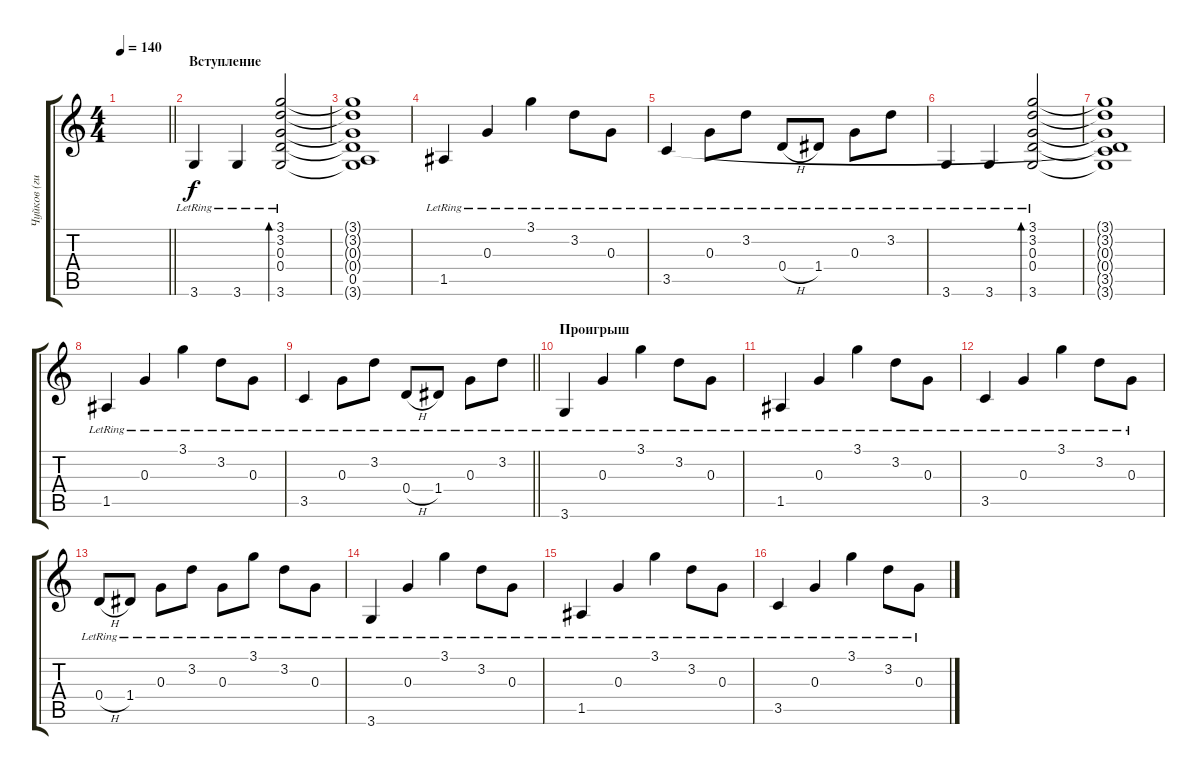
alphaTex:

\track ("Чуйков (гитара)" "Чуйков (ги") {instrument electricguitarjazz}
\staff {score tabs}
\tuning (E4 B3 G3 D3 A2 E2) {hide}
\ts (4 4)
\tempo 140
\clef g2
\barLineRight lightlight
\ks c
|
\section ("" "Вступление")
3.6{lr}.4 3.6{lr}.4 (3.1{lr} 3.2{lr} 0.3{lr} 0.4{lr} 3.6{lr}).2{bd 60} |
(3.1{t} 3.2{t} 0.3{t} 0.4{t} 0.5 3.6{t}).1 |
1.5{lr}.4 0.3{lr}.4 3.1{lr}.4 3.2{lr}.8 0.3{lr}.8 |
3.5{lr}.4 0.3{lr}.8 3.2{lr}.8 0.4{h lr}.8 1.4{lr}.8 0.3{lr}.8 3.2{lr}.8 |
3.6{lr}.4 3.6{lr}.4 (3.1{lr} 3.2{lr} 0.3{lr} 0.4{lr} 3.6{lr}).2{bd 60} |
(3.1{t} 3.2{t} 0.3{t} 0.4{t} 3.5{t} 3.6{t}).1 |
1.5{lr}.4 0.3{lr}.4 3.1{lr}.4 3.2{lr}.8 0.3{lr}.8 |
\barLineRight lightlight
3.5{lr}.4 0.3{lr}.8 3.2{lr}.8 0.4{h lr}.8 1.4{lr}.8 0.3{lr}.8 3.2{lr}.8 |
\section ("" "Проигрыш")
3.6{lr}.4 0.3{lr}.4 3.1{lr}.4 3.2{lr}.8 0.3{lr}.8 |
1.5{lr}.4 0.3{lr}.4 3.1{lr}.4 3.2{lr}.8 0.3{lr}.8 |
3.5{lr}.4 0.3{lr}.4 3.1{lr}.4 3.2{lr}.8 0.3{lr}.8 |
0.4{h lr}.8 1.4{lr}.8 0.3{lr}.8 3.2{lr}.8 0.3{lr}.8 3.1{lr}.8 3.2{lr}.8 0.3{lr}.8 |
3.6{lr}.4 0.3{lr}.4 3.1{lr}.4 3.2{lr}.8 0.3{lr}.8 |
1.5{lr}.4 0.3{lr}.4 3.1{lr}.4 3.2{lr}.8 0.3{lr}.8 |
3.5{lr}.4 0.3{lr}.4 3.1{lr}.4 3.2{lr}.8 0.3{lr}.8
